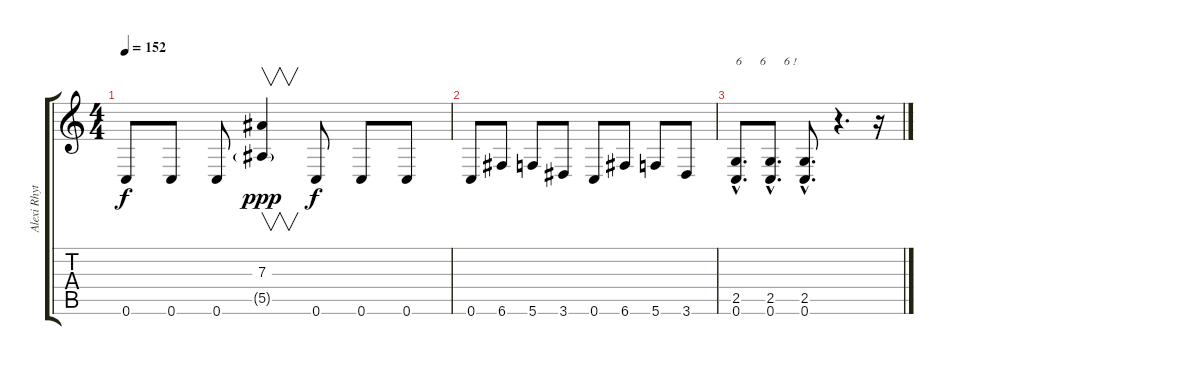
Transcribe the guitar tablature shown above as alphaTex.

\track ("Alexi Rhythm" "Alexi Rhyt") {instrument overdrivenguitar}
\staff {score tabs}
\tuning (C4 G3 Eb3 Bb2 F2 C2) {hide}
\ts (4 4)
\tempo 152
\clef g2
\ks c
0.6.8{dy f} 0.6.8 0.6.8 (7.3 5.5{g}).4{v dy ppp instrument guitarharmonics} 0.6.8{dy f instrument overdrivenguitar} 0.6.8 0.6.8 |
0.6.8 6.6.8 5.6.8 3.6.8 0.6.8 6.6.8 5.6.8 3.6.8 |
(2.5{hac} 0.6{hac}).8{d txt "6      6      6 !"} (2.5{hac} 0.6{hac}).8{d} (2.5{hac} 0.6{hac}).8{d} r.4{d} r.16
